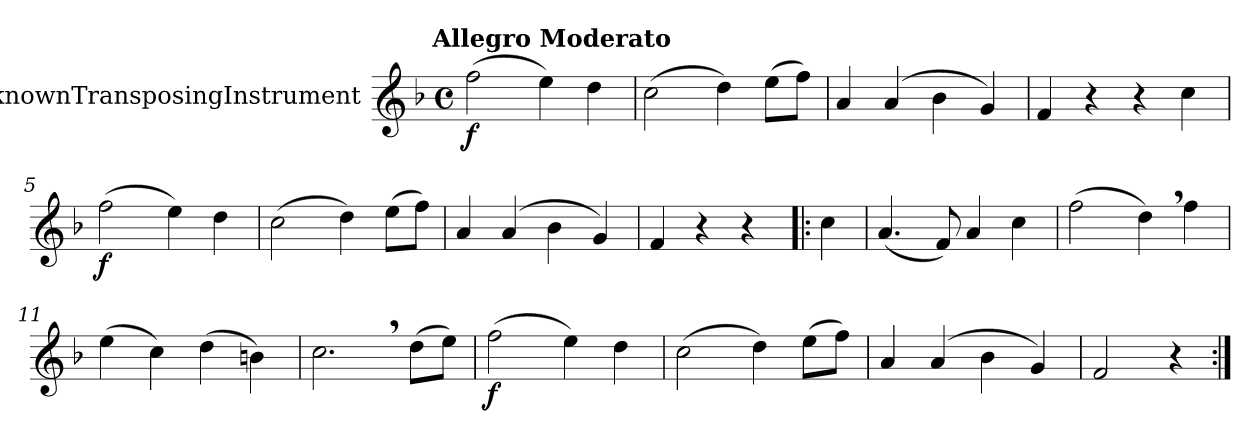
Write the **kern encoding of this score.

**kern	**dynam
*part1	*part1
*staff1	*staff1
*I"UnknownTransposingInstrument	*
*clefG2	*
*ITrd1c2	*
*k[b-e-a-]	*
*E-:	*
!!LO:TX:omd:t=Allegro Moderato
*M4/4	*
*met(c)	*
*MM128	*
=1	=1
(2ee-	f
4dd)	.
4cc	.
=2	=2
(2b-	.
4cc)	.
(8ddL	.
8ee-J)	.
=3	=3
4g	.
(4g	.
4a-	.
4f)	.
=4	=4
4e-	.
4r	.
4r	.
4b-	.
=5	=5
(2ee-	f
4dd)	.
4cc	.
=6	=6
(2b-	.
4cc)	.
(8ddL	.
8ee-J)	.
=7	=7
4g	.
(4g	.
4a-	.
4f)	.
=8	=8
4e-	.
4r	.
4r	.
=!|:	=!|:
4b-	.
=9	=9
(4.g	.
8e-)	.
4g	.
4b-	.
=10	=10
(2ee-	.
4cc,)	.
4ee-	.
=11	=11
(4dd	.
4b-)	.
(4cc	.
4an)	.
=12	=12
2.b-,	.
(8ccL	.
8ddJ)	.
=13	=13
(2ee-	f
4dd)	.
4cc	.
=14	=14
(2b-	.
4cc)	.
(8ddL	.
8ee-J)	.
=15	=15
4g	.
(4g	.
4a-	.
4f)	.
=16	=16
2e-	.
4r	.
=:|!	=:|!
*-	*-
